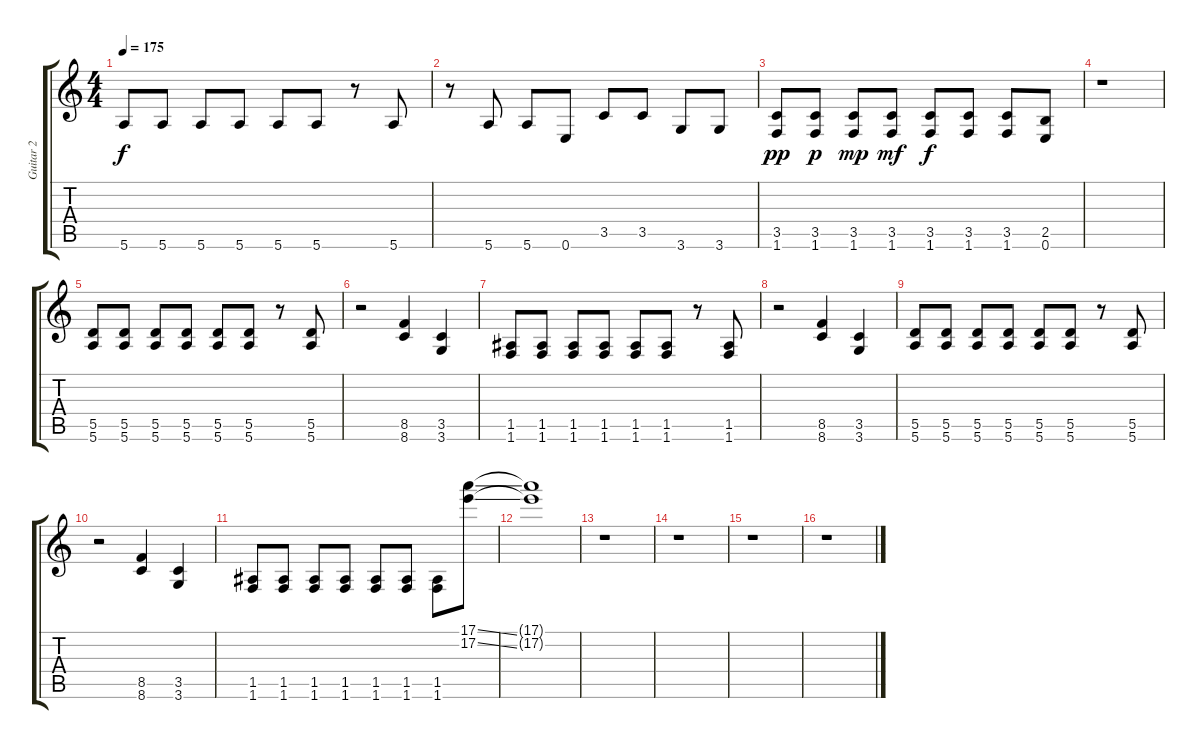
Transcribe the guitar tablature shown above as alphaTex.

\track ("Guitar 2" "Guitar 2") {instrument distortionguitar}
\staff {score tabs}
\tuning (E4 B3 G3 D3 A2 E2) {hide}
\ts (4 4)
\tempo 175
\clef g2
\ks c
5.6.8{dy f} 5.6.8 5.6.8 5.6.8 5.6.8 5.6.8 r.8 5.6.8 |
r.8 5.6.8 5.6.8 0.6.8 3.5.8 3.5.8 3.6.8 3.6.8 |
(3.5 1.6).8{dy pp} (3.5 1.6).8{dy p} (3.5 1.6).8{dy mp} (3.5 1.6).8{dy mf} (3.5 1.6).8{dy f} (3.5 1.6).8 (3.5 1.6).8 (2.5 0.6).8 |
r.1 |
(5.5 5.6).8 (5.5 5.6).8 (5.5 5.6).8 (5.5 5.6).8 (5.5 5.6).8 (5.5 5.6).8 r.8 (5.5 5.6).8 |
r.2 (8.5 8.6).4 (3.5 3.6).4 |
(1.5 1.6).8 (1.5 1.6).8 (1.5 1.6).8 (1.5 1.6).8 (1.5 1.6).8 (1.5 1.6).8 r.8 (1.5 1.6).8 |
r.2 (8.5 8.6).4 (3.5 3.6).4 |
(5.5 5.6).8 (5.5 5.6).8 (5.5 5.6).8 (5.5 5.6).8 (5.5 5.6).8 (5.5 5.6).8 r.8 (5.5 5.6).8 |
r.2 (8.5 8.6).4 (3.5 3.6).4 |
(1.5 1.6).8 (1.5 1.6).8 (1.5 1.6).8 (1.5 1.6).8 (1.5 1.6).8 (1.5 1.6).8 (1.5 1.6).8 (17.1{ss} 17.2{ss}).8 |
(17.1{t} 17.2{t}).1 |
r.1 |
r.1 |
r.1 |
r.1
